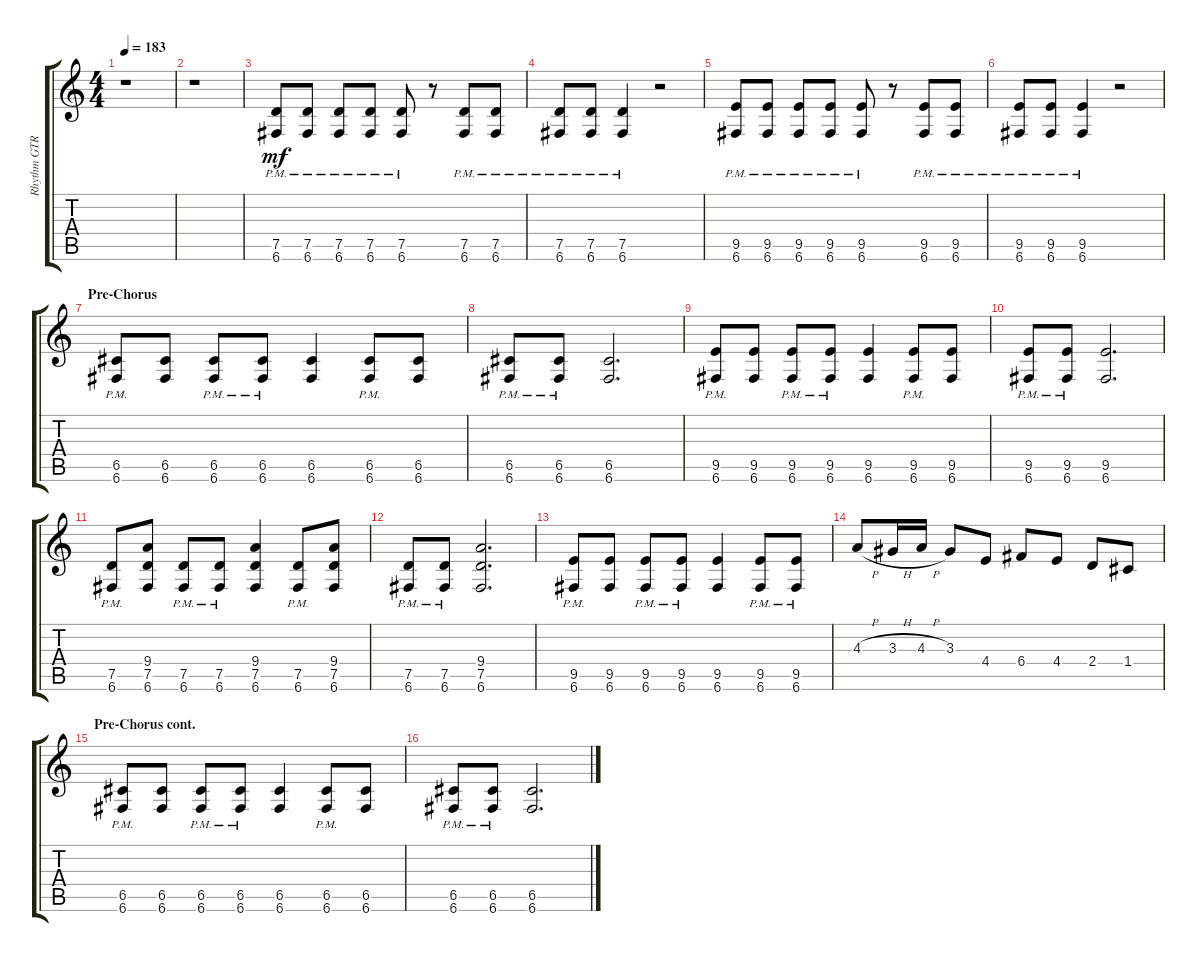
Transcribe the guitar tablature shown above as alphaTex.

\track ("Rhythm GTR 2" "Rhythm GTR") {instrument distortionguitar}
\staff {score tabs}
\tuning (D4 A3 F3 C3 G2 C2) {hide}
\ts (4 4)
\tempo 183
\clef g2
\ks aminor
r.1{dy mf} |
r.1 |
(7.5{pm} 6.6{pm}).8 (7.5{pm} 6.6{pm}).8 (7.5{pm} 6.6{pm}).8 (7.5{pm} 6.6{pm}).8 (7.5{pm} 6.6{pm}).8 r.8 (7.5{pm} 6.6{pm}).8 (7.5{pm} 6.6{pm}).8 |
(7.5{pm} 6.6{pm}).8 (7.5{pm} 6.6{pm}).8 (7.5{pm} 6.6{pm}).4 r.2 |
(9.5{pm} 6.6{pm}).8 (9.5{pm} 6.6{pm}).8 (9.5{pm} 6.6{pm}).8 (9.5{pm} 6.6{pm}).8 (9.5{pm} 6.6{pm}).8 r.8 (9.5{pm} 6.6{pm}).8 (9.5{pm} 6.6{pm}).8 |
(9.5{pm} 6.6{pm}).8 (9.5{pm} 6.6{pm}).8 (9.5{pm} 6.6{pm}).4 r.2 |
\section ("" "Pre-Chorus")
(6.5{pm} 6.6{pm}).8 (6.5 6.6).8 (6.5{pm} 6.6{pm}).8 (6.5{pm} 6.6{pm}).8 (6.5 6.6).4 (6.5{pm} 6.6{pm}).8 (6.5 6.6).8 |
(6.5{pm} 6.6{pm}).8 (6.5{pm} 6.6{pm}).8 (6.5 6.6).2{d} |
(9.5{pm} 6.6{pm}).8 (9.5 6.6).8 (9.5{pm} 6.6{pm}).8 (9.5{pm} 6.6{pm}).8 (9.5 6.6).4 (9.5{pm} 6.6{pm}).8 (9.5 6.6).8 |
(9.5{pm} 6.6{pm}).8 (9.5{pm} 6.6{pm}).8 (9.5 6.6).2{d} |
(7.5{pm} 6.6{pm}).8 (9.4 7.5 6.6).8 (7.5{pm} 6.6{pm}).8 (7.5{pm} 6.6{pm}).8 (9.4 7.5 6.6).4 (7.5{pm} 6.6{pm}).8 (9.4 7.5 6.6).8 |
(7.5{pm} 6.6{pm}).8 (7.5{pm} 6.6{pm}).8 (9.4 7.5 6.6).2{d} |
(9.5{pm} 6.6{pm}).8 (9.5 6.6).8 (9.5{pm} 6.6{pm}).8 (9.5{pm} 6.6{pm}).8 (9.5 6.6).4 (9.5{pm} 6.6{pm}).8 (9.5{pm} 6.6{pm}).8 |
4.3{h}.8 3.3{h}.16 4.3{h}.16 3.3.8 4.4.8 6.4.8 4.4.8 2.4.8 1.4.8 |
\section ("" "Pre-Chorus cont.")
(6.5{pm} 6.6{pm}).8 (6.5 6.6).8 (6.5{pm} 6.6{pm}).8 (6.5{pm} 6.6{pm}).8 (6.5 6.6).4 (6.5{pm} 6.6{pm}).8 (6.5 6.6).8 |
(6.5{pm} 6.6{pm}).8 (6.5{pm} 6.6{pm}).8 (6.5 6.6).2{d}
